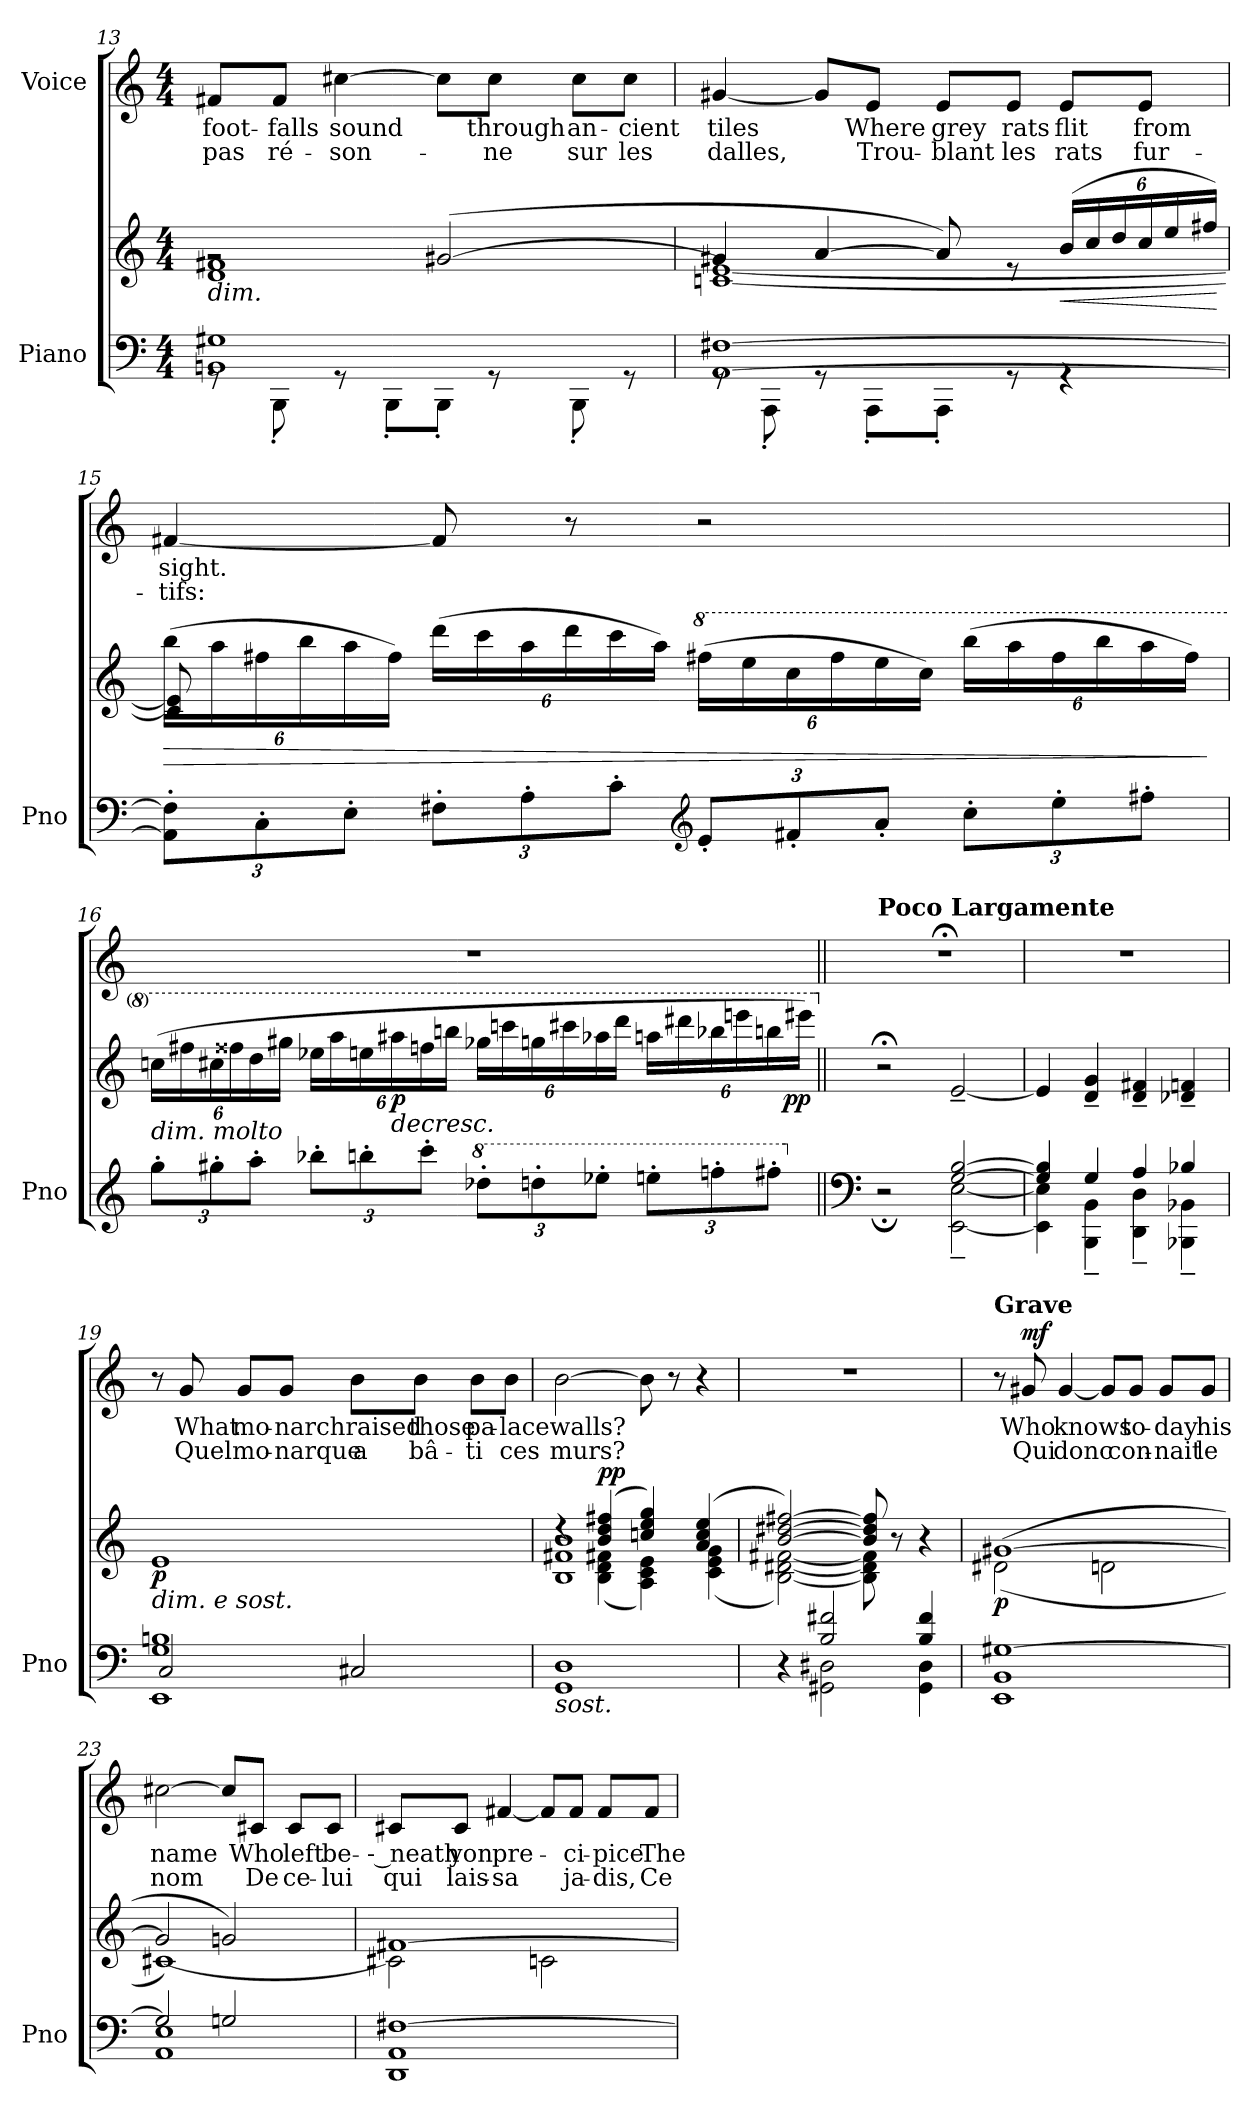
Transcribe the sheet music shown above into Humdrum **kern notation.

**kern	**kern	**dynam	**kern	**text	**text	**dynam
*part2	*part2	*part2	*part1	*part1	*part1	*part1
*staff3	*staff2	*staff2/3	*staff1	*staff1	*staff1	*staff1
*I"Piano	*	*	*I"Voice	*	*	*
*I'Pno	*	*	*	*	*	*
*clefF4	*clefG2	*	*clefG2	*	*	*
*k[]	*k[]	*	*k[]	*	*	*
*M4/4	*M4/4	*	*M4/4	*	*	*
=13	=13	=13	=13	=13	=13	=13
*^	*^	*	*	*	*	*
!	!	!LO:TX:b:i:t=dim.	!	!	!	!	!	!
!	!	!	!	!	!	!LO:LY:b	!LO:LY:b	!LO:DY:a
!	!	!	!	!	!	!	!	!LO:DY:n=1:a
1BBn 1G#X	8rGG	2rg	1d 1f#X	.	8f#X/L	foot-	pas	other-dynamics p
!	!	!	!	!	!	!LO:LY:b	!LO:LY:b	!
.	8BBB'\	.	.	.	8f#/J	-falls	ré-	.
!	!	!	!	!	!	!LO:LY:b	!LO:LY:b	!
.	8rGG	.	.	.	[4cc#X\	sound	-son-	.
.	8BBB'\L	.	.	.	.	.	.	.
.	8BBB'\J	(>[2g#X/	.	.	8cc#\L]	.	.	.
!	!	!	!	!	!	!LO:LY:b	!LO:LY:b	!
.	8rGG	.	.	.	8cc#\J	through	-ne	.
!	!	!	!	!	!	!LO:LY:b	!LO:LY:b	!
.	8BBB'\	.	.	.	8cc#\L	an-	sur	.
!	!	!	!	!	!	!LO:LY:b	!LO:LY:b	!
.	8rGG	.	.	.	8cc#\J	-cient	les	.
!!LO:LB:g=z
=14	=14	=14	=14	=14	=14	=14	=14	=14
!	!	!	!	!	!	!LO:LY:b	!LO:LY:b	!
[1AA [1F#X	8rGG	4g#X/]	[1cn [1e	.	[4g#X/	tiles	dalles,	.
.	8AAA'\	.	.	.	.	.	.	.
.	8rGG	[4a/	.	.	8g#/L]	.	.	.
!	!	!	!	!	!	!LO:LY:b	!LO:LY:b	!
.	8AAA'\L	.	.	.	8e/J	Where	Trou-	.
!	!	!	!	!	!	!LO:LY:b	!LO:LY:b	!
.	8AAA'\J	8a/])	.	.	8e/L	grey	-blant	.
!	!	!	!	!	!	!LO:LY:b	!LO:LY:b	!
.	8rGG	8re	.	.	8e/J	rats	les	.
*	*	*Xbrackettup	*	*	*	*	*	*
!	!	!	!	!LO:HP:b	!	!LO:LY:b	!LO:LY:b	!
.	4rGG	(>24b/LL	.	<	8e/L	flit	rats	.
.	.	24cc/	.	.	.	.	.	.
.	.	24dd/	.	.	.	.	.	.
!	!	!	!	!	!	!LO:LY:b	!LO:LY:b	!
.	.	24cc/	.	.	8e/J	from	fur-	.
.	.	24ee/	.	.	.	.	.	.
.	.	24ff#X/JJ)	.	.	.	.	.	.
*v	*v	*	*	*	*	*	*	*
*	*v	*v	*	*	*	*	*
.	.	[	.	.	.	.
=15	=15	=15	=15	=15	=15	=15
*Xbrackettup	*	*	*	*	*	*
*	*	*	*MM85	*	*	*
!	!	!	!LO:TX:a:i:t=accel. molto	!	!	!
!	!	!LO:HP:b	!	!LO:LY:b	!LO:LY:b	!
*	*^	*	*	*	*	*
!	!	!	!LO:DY:n=1:b	!	!	!	!
!	!	!	!LO:DY:n=2:b	!	!	!	!
*	*	*	*	*^	*	*	*
12AA\]' 12F#\]'L	(>24bb\LL	8c/] 8e/]	> other-dynamics p	[4f#X/	2.ryy	sight.	-tifs:	.
.	24aa\	.	.	.	.	.	.	.
12C'\	24ff#X\	.	.	.	.	.	.	.
.	24bb\	2..ryy	.	.	.	.	.	.
12E'\J	24aa\	.	.	.	.	.	.	.
.	24ff#\JJ)	.	.	.	.	.	.	.
*	*	*	*	*MM90	*	*	*	*
12F#X'\L	(>24ddd\LL	.	.	8f#/]	.	.	.	.
.	24ccc\	.	.	.	.	.	.	.
12A'\	24aa\	.	.	.	.	.	.	.
.	24ddd\	.	.	8r	.	.	.	.
12c'\J	24ccc\	.	.	.	.	.	.	.
.	24aa\JJ)	.	.	.	.	.	.	.
*clefG2	*	*	*	*	*	*	*	*
*	*8va	*	*	*	*	*	*	*
*	*	*	*	*MM95	*	*	*	*
12e'/L	(>24fff#X\LL	.	.	2r	.	.	.	.
.	24eee\	.	.	.	.	.	.	.
12f#X'/	24ccc\	.	.	.	.	.	.	.
.	24fff#\	.	.	.	.	.	.	.
12a'/J	24eee\	.	.	.	.	.	.	.
.	24ccc\JJ)	.	.	.	.	.	.	.
*	*	*	*	*MM100	*	*	*	*
12cc'\L	(>24bbb\LL	.	.	.	4ryy	.	.	.
.	24aaa\	.	.	.	.	.	.	.
12ee'\	24fff#\	.	.	.	.	.	.	.
.	24bbb\	.	.	.	.	.	.	.
12ff#X'\J	24aaa\	.	.	.	.	.	.	.
.	24fff#\JJ)	.	.	.	.	.	.	.
*	*v	*v	*	*	*	*	*	*
.	.	]	.	.	.	.	.
*	*	*	*v	*v	*	*	*
!!LO:LB:g=z
=16	=16	=16	=16	=16	=16	=16
*	*	*	*MM105	*	*	*
*	*	*	*^	*	*	*
!	!LO:TX:b:i:t=dim. molto	!	!	!	!	!	!
*	*	*	*^	*^	*	*	*
12gg'\L	(>24cccn\LL	.	1r	4ryy	2ryy	2.ryy	.	.	.
.	24fff#X\	.	.	.	.	.	.	.	.
12gg#X'\	24ccc#X\	.	.	.	.	.	.	.	.
.	24fff##X\	.	.	.	.	.	.	.	.
12aa'\J	24ddd\	.	.	.	.	.	.	.	.
.	24ggg#X\JJ	.	.	.	.	.	.	.	.
*	*	*	*MM110	*	*	*	*	*	*
12bb-X'\L	24eee-X\LL	.	.	2.ryy	.	.	.	.	.
.	24aaa\	.	.	.	.	.	.	.	.
12bbn'\	24eeen\	.	.	.	.	.	.	.	.
!	!	!LO:HP:b	!	!	!	!	!	!	!
!	!	!LO:DY:n=1:b	!	!	!	!	!	!	!
.	24aaa#X\	> p	.	.	.	.	.	.	.
12ccc'\J	24fffn\	.	.	.	.	.	.	.	.
.	24bbbn\JJ	.	.	.	.	.	.	.	.
*8va	*	*	*	*	*	*	*	*	*
*	*	*	*MM115	*	*	*	*	*	*
12ddd-X'\L	24ggg-X\LL	.	.	.	2ryy	.	.	.	.
.	24ccccn\	.	.	.	.	.	.	.	.
12dddn'\	24gggn\	.	.	.	.	.	.	.	.
.	24cccc#X\	.	.	.	.	.	.	.	.
12eee-X'\J	24aaa-X\	.	.	.	.	.	.	.	.
.	24dddd\JJ	.	.	.	.	.	.	.	.
*	*	*	*MM120	*	*	*	*	*	*
12eeen'\L	24aaan\LL	.	.	.	.	4ryy	.	.	.
.	24dddd#X\	.	.	.	.	.	.	.	.
12fffn'\	24bbb-X\	.	.	.	.	.	.	.	.
.	24eeeen\	.	.	.	.	.	.	.	.
12fff#X'\J	24bbbn\	.	.	.	.	.	.	.	.
!	!	!LO:DY:n=2:b	!	!	!	!	!	!	!
.	24eeee#X\JJ)	pp	.	.	.	.	.	.	.
.	.	]	.	.	.	.	.	.	.
*	*	*	*v	*v	*v	*v	*	*	*
=17||	=17||	=17||	=17||	=17||	=17||	=17||
*clefF4	*	*	*	*	*	*
*X8va	*	*	*	*	*	*
*^	*	*	*	*	*	*
*	*	*X8va	*	*	*	*	*
*	*	*	*	*^	*	*	*
*	*	*	*	*	*^	*	*	*
*	*	*	*	*	*	*^	*	*	*
!	!	!	!	!LO:TX:a:B:t=Poco Largamente	!	!	!	!	!	!
*	*	*	*	*	*v	*v	*v	*	*	*
2ryy	2r;<	2r;<	.	1r;<	2ryy	.	.	.
*	*	*	*	*MM80	*	*	*	*
!	!	!	!LO:DY:b	!	!	!	!	!
!	!	!	!LO:DY:n=1:b	!	!	!	!	!
[2G/ [2B/	[2EE\~ [2E\~	[2e~/	mf other-dynamics	.	2ryy	.	.	.
*	*	*	*	*v	*v	*	*	*
=18	=18	=18	=18	=18	=18	=18	=18
4G/] 4B/]	4EE\] 4E\]	4e/]	.	1r	.	.	.
4G/	4BBB\~ 4BB\~	4d/~ 4g/~	.	.	.	.	.
4A/	4DD\~ 4D\~	4d/~ 4f#X/~	.	.	.	.	.
4B-X/	4BBB-X\~ 4BB-X\~	4d-X/~ 4fn/~	.	.	.	.	.
!!LO:PB:g=z
=19	=19	=19	=19	=19	=19	=19	=19
*	*^	*	*	*	*	*	*
!	!	!	!LO:TX:b:i:t=dim. e sost.	!	!	!	!	!
!	!	!	!	!LO:DY:b	!	!	!	!
1G 1Bn	2C/	1EE	1e	p	8r	.	.	.
!	!	!	!	!	!	!LO:LY:b	!LO:LY:b	!LO:DY:a
!	!	!	!	!	!	!	!	!LO:DY:n=1:a
.	.	.	.	.	8g/	What	Quel	mp other-dynamics
!	!	!	!	!	!	!LO:LY:b	!LO:LY:b	!
.	.	.	.	.	8g/L	mo-	mo-	.
!	!	!	!	!	!	!LO:LY:b	!LO:LY:b	!
.	.	.	.	.	8g/J	-narch	-narque	.
!	!	!	!	!	!	!LO:LY:b	!LO:LY:b	!
.	2C#X/	.	.	.	8b\L	raised	a	.
!	!	!	!	!	!	!LO:LY:b	!LO:LY:b	!
.	.	.	.	.	8b\J	those	bâ-	.
!	!	!	!	!	!	!LO:LY:b	!LO:LY:b	!
.	.	.	.	.	8b\L	pa-	-ti	.
!	!	!	!	!	!	!LO:LY:b	!LO:LY:b	!
.	.	.	.	.	8b\J	-lace	ces	.
*	*v	*v	*	*	*	*	*	*
=20	=20	=20	=20	=20	=20	=20	=20
*	*	*^	*	*	*	*	*
*	*	*	*^	*	*	*	*	*
!LO:TX:b:i:t=sost.	!	!	!	!	!	!	!	!	!
!	!	!	!	!	!	!	!LO:LY:b	!LO:LY:b	!
1ryy	1GG 1D	4rdd	4ryy	1B 1f#X 1b	.	[2b\	walls?	murs?	.
!	!	!	!	!	!LO:DY:a	!	!	!	!
.	.	(>4b/ 4dd/ 4ff#X/	(<4B\ 4d\ 4f#X\	.	pp	.	.	.	.
.	.	4ccn/ 4ee/ 4gg/)	4A\ 4c\ 4e\)	.	.	8b\]	.	.	.
.	.	.	.	.	.	8r	.	.	.
.	.	(>4a/ 4cc/ 4ee/	(<4c\ 4e\ 4g\	.	.	4r	.	.	.
*	*	*	*v	*v	*	*	*	*	*
=21	=21	=21	=21	=21	=21	=21	=21	=21
4r	4ryy	[2b/ [2dd#X/ [2ff#X/)	[2B\ [2d#X\ [2f#X\)	.	1r	.	.	.
!	!	!	!	!LO:DY:b=2	!	!	!	!
!	!	!	!	!LO:DY:n=1:b=2	!	!	!	!
2B/ 2f#X/	2GG#X\ 2D#X\	.	.	other-dynamics p	.	.	.	.
.	.	8b/] 8dd#/] 8ff#/]	8B\] 8d#\] 8f#\]	.	.	.	.	.
.	.	8r	4.ryy	.	.	.	.	.
4B/ 4f#/	4GG#\ 4D#\	4r	.	.	.	.	.	.
!!LO:LB:g=z
=22	=22	=22	=22	=22	=22	=22	=22	=22
*	*	*	*	*	*MM60	*	*	*
!	!	!	!	!	!LO:TX:a:B:t=Grave	!	!	!
!	!	!	!	!LO:DY:b	!	!	!	!
[1G#X	1EE 1BB	(>[1g#X	(<2d#X\	p	8r	.	.	.
!	!	!	!	!	!	!LO:LY:b	!LO:LY:b	!LO:DY:a
.	.	.	.	.	8g#X/	Who	Qui	mf
!	!	!	!	!	!	!LO:LY:b	!LO:LY:b	!
.	.	.	.	.	[4g#/	knows	donc	.
.	.	.	2dn\	.	8g#/L]	.	.	.
!	!	!	!	!	!	!LO:LY:b	!LO:LY:b	!
.	.	.	.	.	8g#/J	to-	con-	.
!	!	!	!	!	!	!LO:LY:b	!LO:LY:b	!
.	.	.	.	.	8g#/L	-day	-nait	.
!	!	!	!	!	!	!LO:LY:b	!LO:LY:b	!
.	.	.	.	.	8g#/J	his	le	.
=23	=23	=23	=23	=23	=23	=23	=23	=23
!	!	!	!	!	!	!LO:LY:b	!LO:LY:b	!
2G#/]	1AA 1E	2g#/]	[1c#X)	.	[2cc#X\	name	nom	.
2Gn/	.	2gn/)	.	.	8cc#/L]	.	.	.
!	!	!	!	!	!	!LO:LY:b	!LO:LY:b	!
.	.	.	.	.	8c#X/J	Who	De	.
!	!	!	!	!	!	!LO:LY:b	!LO:LY:b	!
.	.	.	.	.	8c#/L	left	ce-	.
!	!	!	!	!	!	!LO:LY:b	!LO:LY:b	!
.	.	.	.	.	8c#/J	be-	-lui	.
!!LO:LB:g=z
=24	=24	=24	=24	=24	=24	=24	=24	=24
!	!	!	!	!	!	!LO:LY:b	!LO:LY:b	!
[1F#X	1DD 1AA	[1f#X	2c#X\]	.	8c#X/L	-- neath	qui	.
!	!	!	!	!	!	!LO:LY:b	!LO:LY:b	!
.	.	.	.	.	8c#/J	yon	lais-	.
!	!	!	!	!	!	!LO:LY:b	!LO:LY:b	!
.	.	.	.	.	[4f#X/	pre-	-sa	.
.	.	.	2cn\	.	8f#/L]	.	.	.
!	!	!	!	!	!	!LO:LY:b	!LO:LY:b	!
.	.	.	.	.	8f#/J	-ci-	ja-	.
!	!	!	!	!	!	!LO:LY:b	!LO:LY:b	!
.	.	.	.	.	8f#/L	-pice	-dis,	.
!	!	!	!	!	!	!LO:LY:b	!LO:LY:b	!
.	.	.	.	.	8f#/J	The	Ce	.
*v	*v	*	*	*	*	*	*	*
*	*v	*v	*	*	*	*	*
=	=	=	=	=	=	=
*-	*-	*-	*-	*-	*-	*-
